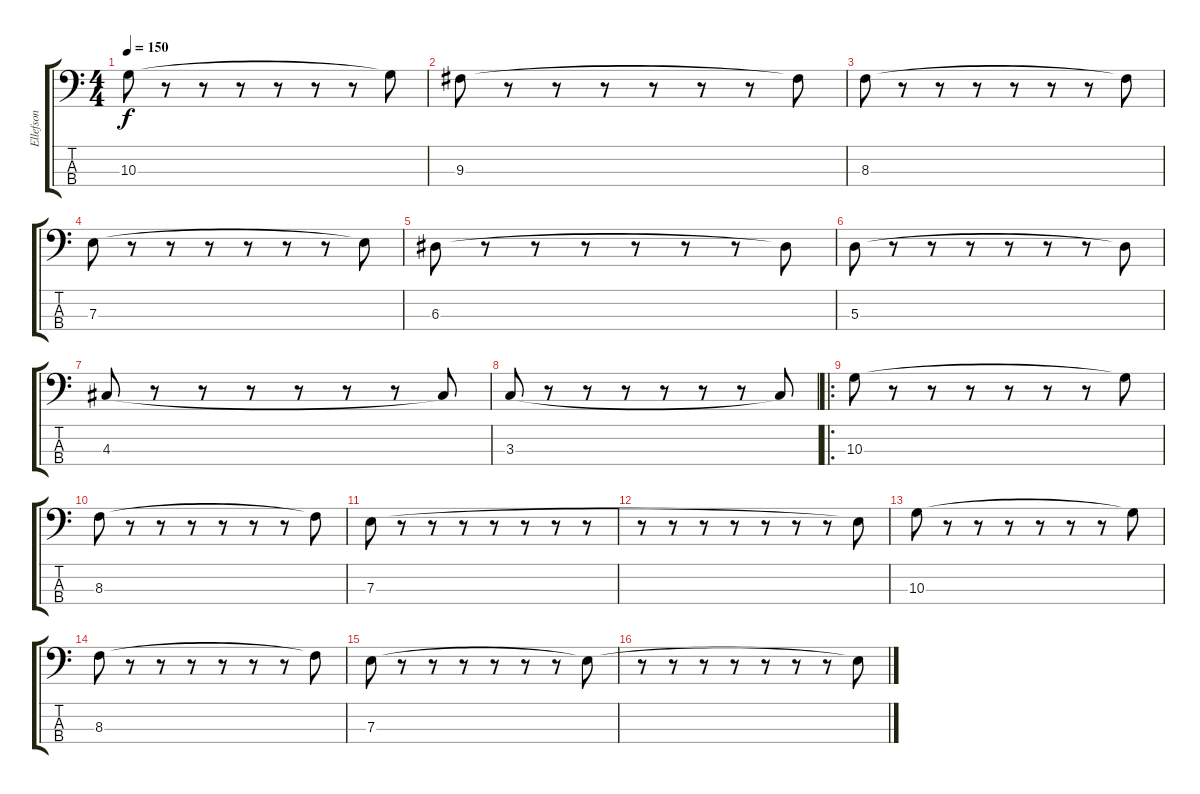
\track ("Ellefson" "Ellefson") {instrument electricbasspick}
\staff {score tabs}
\tuning (G2 D2 A1 E1) {hide}
\ts (4 4)
\tempo 150
\clef f4
\ks c
10.3.8{dy f} r.8 r.8 r.8 r.8 r.8 r.8 10.3{t}.8 |
9.3.8 r.8 r.8 r.8 r.8 r.8 r.8 9.3{t}.8 |
8.3.8 r.8 r.8 r.8 r.8 r.8 r.8 8.3{t}.8 |
7.3.8 r.8 r.8 r.8 r.8 r.8 r.8 7.3{t}.8 |
6.3.8 r.8 r.8 r.8 r.8 r.8 r.8 6.3{t}.8 |
5.3.8 r.8 r.8 r.8 r.8 r.8 r.8 5.3{t}.8 |
4.3.8 r.8 r.8 r.8 r.8 r.8 r.8 4.3{t}.8 |
3.3.8 r.8 r.8 r.8 r.8 r.8 r.8 3.3{t}.8 |
\ro
10.3.8 r.8 r.8 r.8 r.8 r.8 r.8 10.3{t}.8 |
8.3.8 r.8 r.8 r.8 r.8 r.8 r.8 8.3{t}.8 |
7.3.8 r.8 r.8 r.8 r.8 r.8 r.8 r.8 |
r.8 r.8 r.8 r.8 r.8 r.8 r.8 7.3{t}.8 |
10.3.8 r.8 r.8 r.8 r.8 r.8 r.8 10.3{t}.8 |
8.3.8 r.8 r.8 r.8 r.8 r.8 r.8 8.3{t}.8 |
7.3.8 r.8 r.8 r.8 r.8 r.8 r.8 7.3{t}.8 |
r.8 r.8 r.8 r.8 r.8 r.8 r.8 7.3{t}.8
